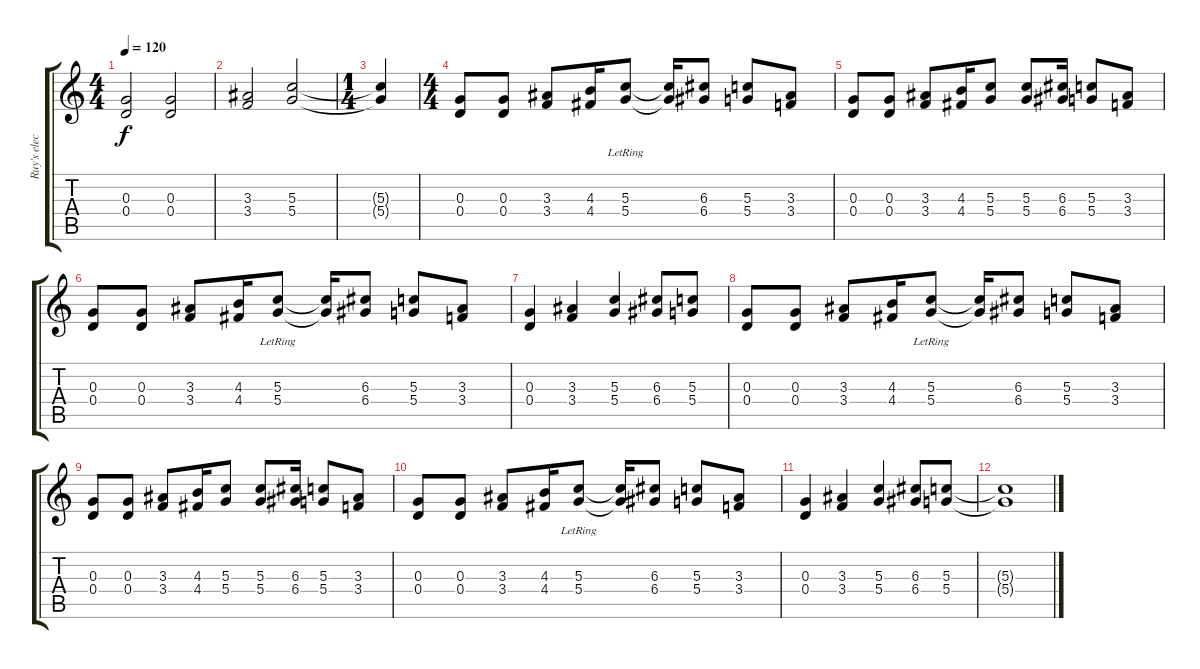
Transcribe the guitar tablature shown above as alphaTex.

\track ("Ruy's electric guitar" "Ruy's elec") {instrument distortionguitar}
\staff {score tabs}
\tuning (E4 B3 G3 D3 A2 E2) {hide}
\ts (4 4)
\tempo 120
\clef g2
\ks c
(0.3 0.4).2{dy f} (0.3 0.4).2 |
(3.3 3.4).2 (5.3 5.4).2 |
\ts (1 4)
(5.3{t} 5.4{t}).4 |
\ts (4 4)
(0.3 0.4).8 (0.3 0.4).8 (3.3 3.4).8 (4.3 4.4).16 (5.3{lr} 5.4{lr}).8 (5.3{t} 5.4{t}).16 (6.3 6.4).8 (5.3 5.4).8 (3.3 3.4).8 |
(0.3 0.4).8 (0.3 0.4).8 (3.3 3.4).8 (4.3 4.4).16 (5.3 5.4).8 (5.3 5.4).8 (6.3 6.4).16 (5.3 5.4).8 (3.3 3.4).8 |
(0.3 0.4).8 (0.3 0.4).8 (3.3 3.4).8 (4.3 4.4).16 (5.3{lr} 5.4{lr}).8 (5.3{t} 5.4{t}).16 (6.3 6.4).8 (5.3 5.4).8 (3.3 3.4).8 |
(0.3 0.4).4 (3.3 3.4).4 (5.3 5.4).4 (6.3 6.4).8 (5.3 5.4).8 |
(0.3 0.4).8 (0.3 0.4).8 (3.3 3.4).8 (4.3 4.4).16 (5.3{lr} 5.4{lr}).8 (5.3{t} 5.4{t}).16 (6.3 6.4).8 (5.3 5.4).8 (3.3 3.4).8 |
(0.3 0.4).8 (0.3 0.4).8 (3.3 3.4).8 (4.3 4.4).16 (5.3 5.4).8 (5.3 5.4).8 (6.3 6.4).16 (5.3 5.4).8 (3.3 3.4).8 |
(0.3 0.4).8 (0.3 0.4).8 (3.3 3.4).8 (4.3 4.4).16 (5.3{lr} 5.4{lr}).8 (5.3{t} 5.4{t}).16 (6.3 6.4).8 (5.3 5.4).8 (3.3 3.4).8 |
(0.3 0.4).4 (3.3 3.4).4 (5.3 5.4).4 (6.3 6.4).8 (5.3 5.4).8 |
(5.3{t} 5.4{t}).1
